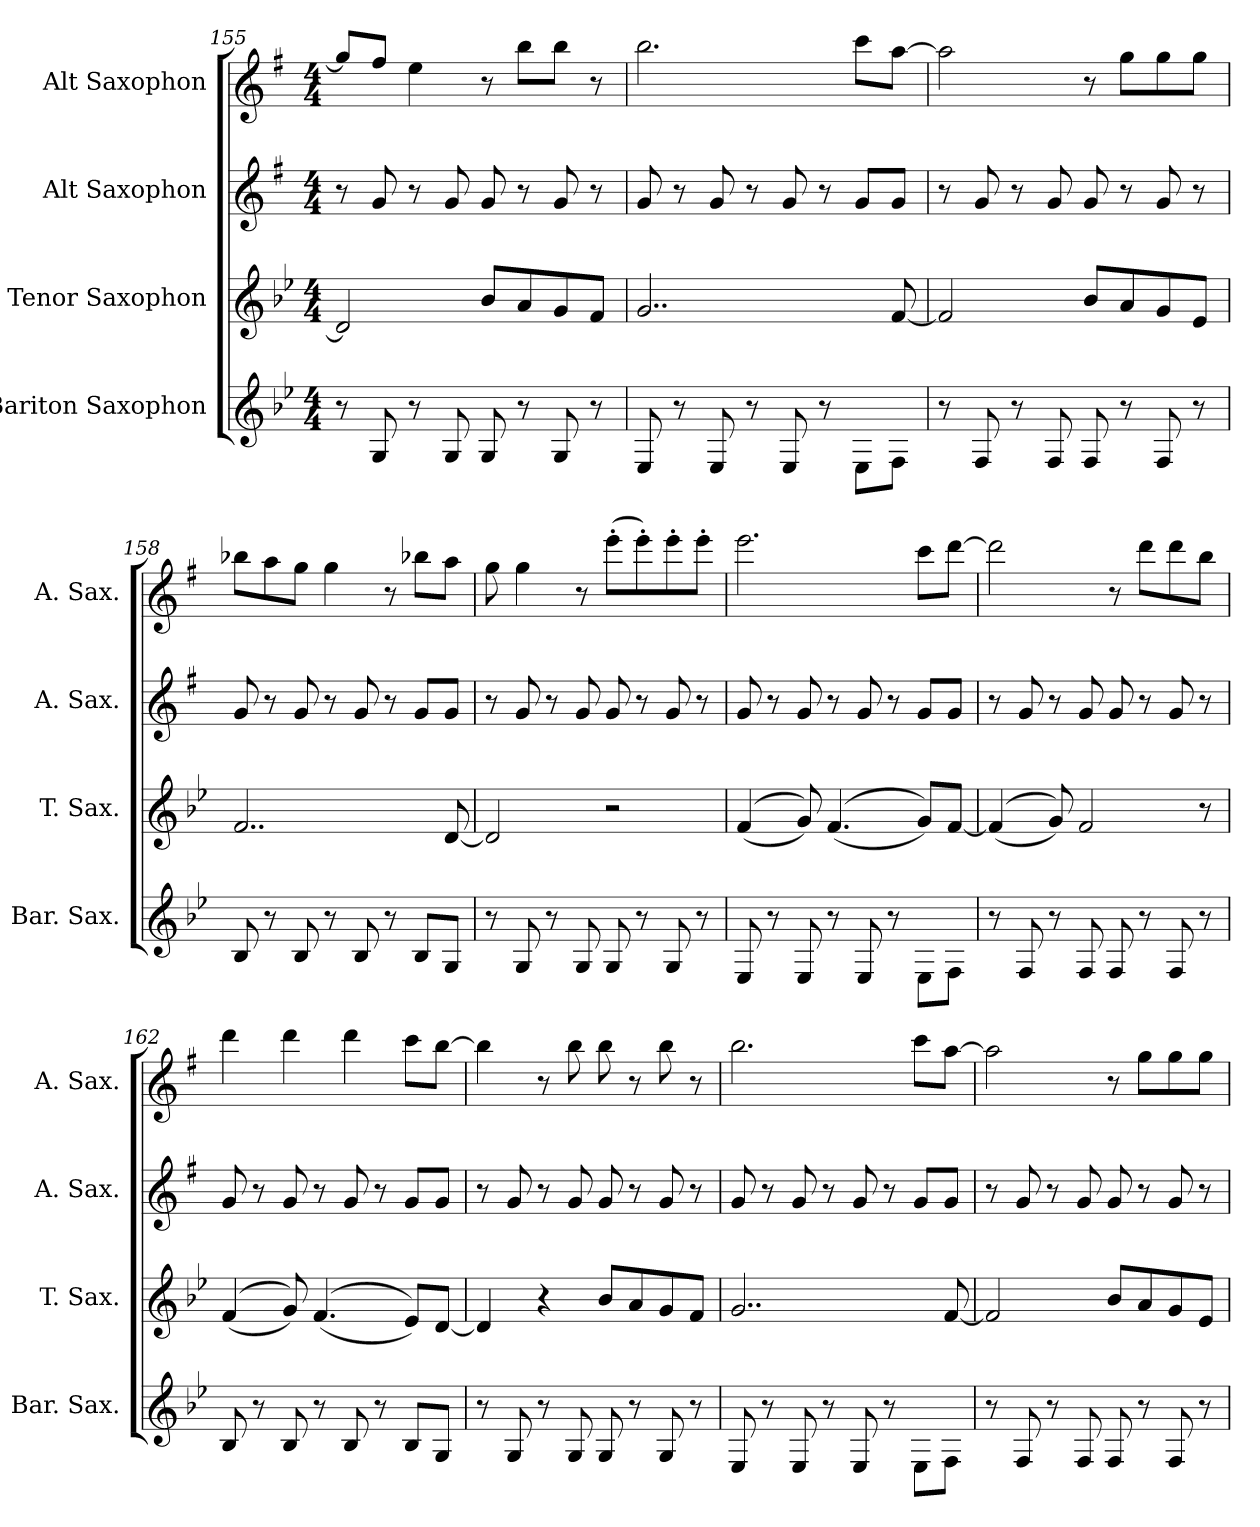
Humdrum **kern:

**kern	**kern	**kern	**kern
*part4	*part3	*part2	*part1
*staff4	*staff3	*staff2	*staff1
*I"Bariton Saxophon	*I"Tenor Saxophon	*I"Alt Saxophon	*I"Alt Saxophon
*I'Bar. Sax.	*I'T. Sax.	*I'A. Sax.	*I'A. Sax.
*clefG2	*clefG2	*clefG2	*clefG2
*ITrd12c21	*ITrd8c14	*ITrd5c9	*ITrd5c9
*k[b-e-]	*k[b-e-]	*k[b-e-]	*k[b-e-]
*M4/4	*M4/4	*M4/4	*M4/4
=155	=155	=155	=155
8r	2D/]	8r	8b-/L]
8GG/	.	8B-/	8a/J
8r	.	8r	4g\
8GG/	.	8B-/	.
8GG/	8B-/L	8B-/	8r
8r	8A/	8r	8dd\L
8GG/	8G/	8B-/	8dd\J
8r	8F/J	8r	8r
=156	=156	=156	=156
8EE-/	2..G/	8B-/	2.dd\
8r	.	8r	.
8EE-/	.	8B-/	.
8r	.	8r	.
8EE-/	.	8B-/	.
8r	.	8r	.
8EE-\L	.	8B-/L	8ee-\L
8FF\J	[8F/	8B-/J	[8cc\J
!!LO:LB:g=z
=157	=157	=157	=157
8r	2F/]	8r	2cc\]
8FF/	.	8B-/	.
8r	.	8r	.
8FF/	.	8B-/	.
8FF/	8B-/L	8B-/	8r
8r	8A/	8r	8b-\L
8FF/	8G/	8B-/	8b-\
8r	8E-/J	8r	8b-\J
=158	=158	=158	=158
8BB-/	2..F/	8B-/	8dd-X\L
8r	.	8r	8cc\
8BB-/	.	8B-/	8b-\J
8r	.	8r	4b-\
8BB-/	.	8B-/	.
8r	.	8r	8r
8BB-/L	.	8B-/L	8dd-X\L
8GG/J	[8D/	8B-/J	8cc\J
=159	=159	=159	=159
8r	2D/]	8r	8b-\
8GG/	.	8B-/	4b-\
8r	.	8r	.
8GG/	.	8B-/	8r
8GG/	2r	8B-/	(8gg'\L
8r	.	8r	8gg'\)
8GG/	.	8B-/	8gg'\
8r	.	8r	8gg'\J
!!LO:LB:g=z
=160	=160	=160	=160
8EE-/	((4F/	8B-/	2.gg\
8r	.	8r	.
8EE-/	8G/))	8B-/	.
8r	((4.F/	8r	.
8EE-/	.	8B-/	.
8r	.	8r	.
8EE-\L	8G/L))	8B-/L	8ee-\L
8FF\J	[8F/J	8B-/J	[8ff\J
=161	=161	=161	=161
8r	((4F/]	8r	2ff\]
8FF/	.	8B-/	.
8r	8G/))	8r	.
8FF/	2F/	8B-/	.
8FF/	.	8B-/	8r
8r	.	8r	8ff\L
8FF/	.	8B-/	8ff\
8r	8r	8r	8dd\J
=162	=162	=162	=162
8BB-/	((4F/	8B-/	4ff\
8r	.	8r	.
8BB-/	8G/))	8B-/	4ff\
8r	((4.F/	8r	.
8BB-/	.	8B-/	4ff\
8r	.	8r	.
8BB-/L	8E-/L))	8B-/L	8ee-\L
8GG/J	[8D/J	8B-/J	[8dd\J
=163	=163	=163	=163
8r	4D/]	8r	4dd\]
8GG/	.	8B-/	.
8r	4r	8r	8r
8GG/	.	8B-/	8dd\
8GG/	8B-/L	8B-/	8dd\
8r	8A/	8r	8r
8GG/	8G/	8B-/	8dd\
8r	8F/J	8r	8r
!!LO:PB:g=z
=164	=164	=164	=164
8EE-/	2..G/	8B-/	2.dd\
8r	.	8r	.
8EE-/	.	8B-/	.
8r	.	8r	.
8EE-/	.	8B-/	.
8r	.	8r	.
8EE-\L	.	8B-/L	8ee-\L
8FF\J	[8F/	8B-/J	[8cc\J
=165	=165	=165	=165
8r	2F/]	8r	2cc\]
8FF/	.	8B-/	.
8r	.	8r	.
8FF/	.	8B-/	.
8FF/	8B-/L	8B-/	8r
8r	8A/	8r	8b-\L
8FF/	8G/	8B-/	8b-\
8r	8E-/J	8r	8b-\J
=	=	=	=
*-	*-	*-	*-
